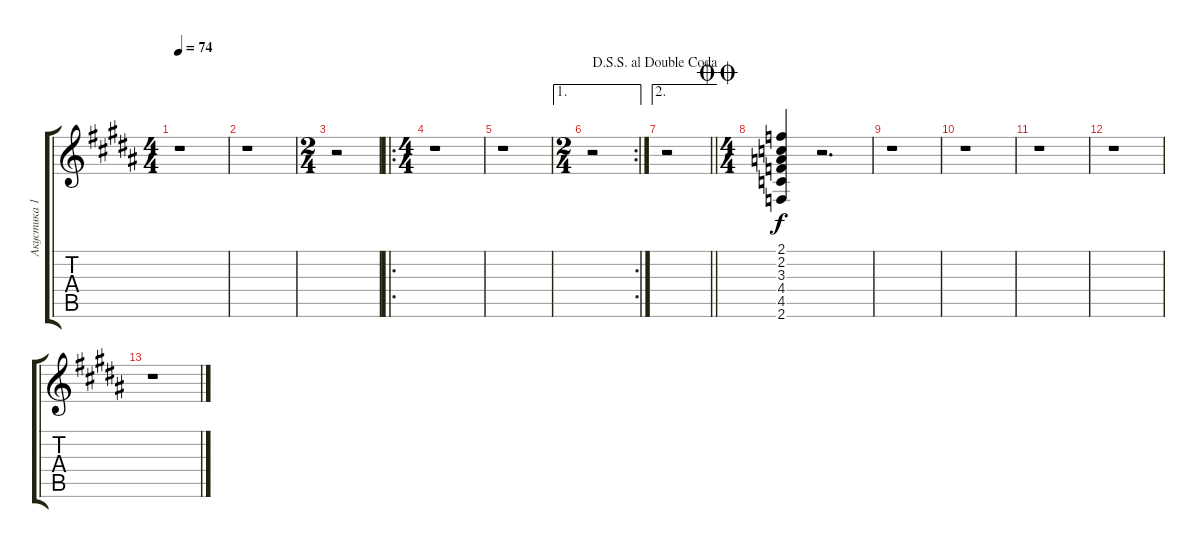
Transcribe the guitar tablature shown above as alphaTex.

\track ("Акустика 1" "Акустика 1") {instrument acousticguitarsteel}
\staff {score tabs}
\tuning (Eb4 Bb3 Gb3 Db3 Ab2 Eb2) {hide}
\ts (4 4)
\tempo 74
\clef g2
\ks b
r.1{dy mp} |
r.1 |
\ts (2 4)
r.2 |
\ro
\ts (4 4)
r.1 |
r.1 |
\ae 1
\rc 2
\ts (2 4)
r.2 |
\ae 2
\jump dalsegnosegnoaldoublecoda
\barLineRight lightlight
r.2 |
\ts (4 4)
\jump doublecoda
(2.1 2.2 3.3 4.4 4.5 2.6).4{dy f} r.2{d} |
r.1 |
\ks g#minor
r.1 |
r.1 |
r.1 |
r.1
